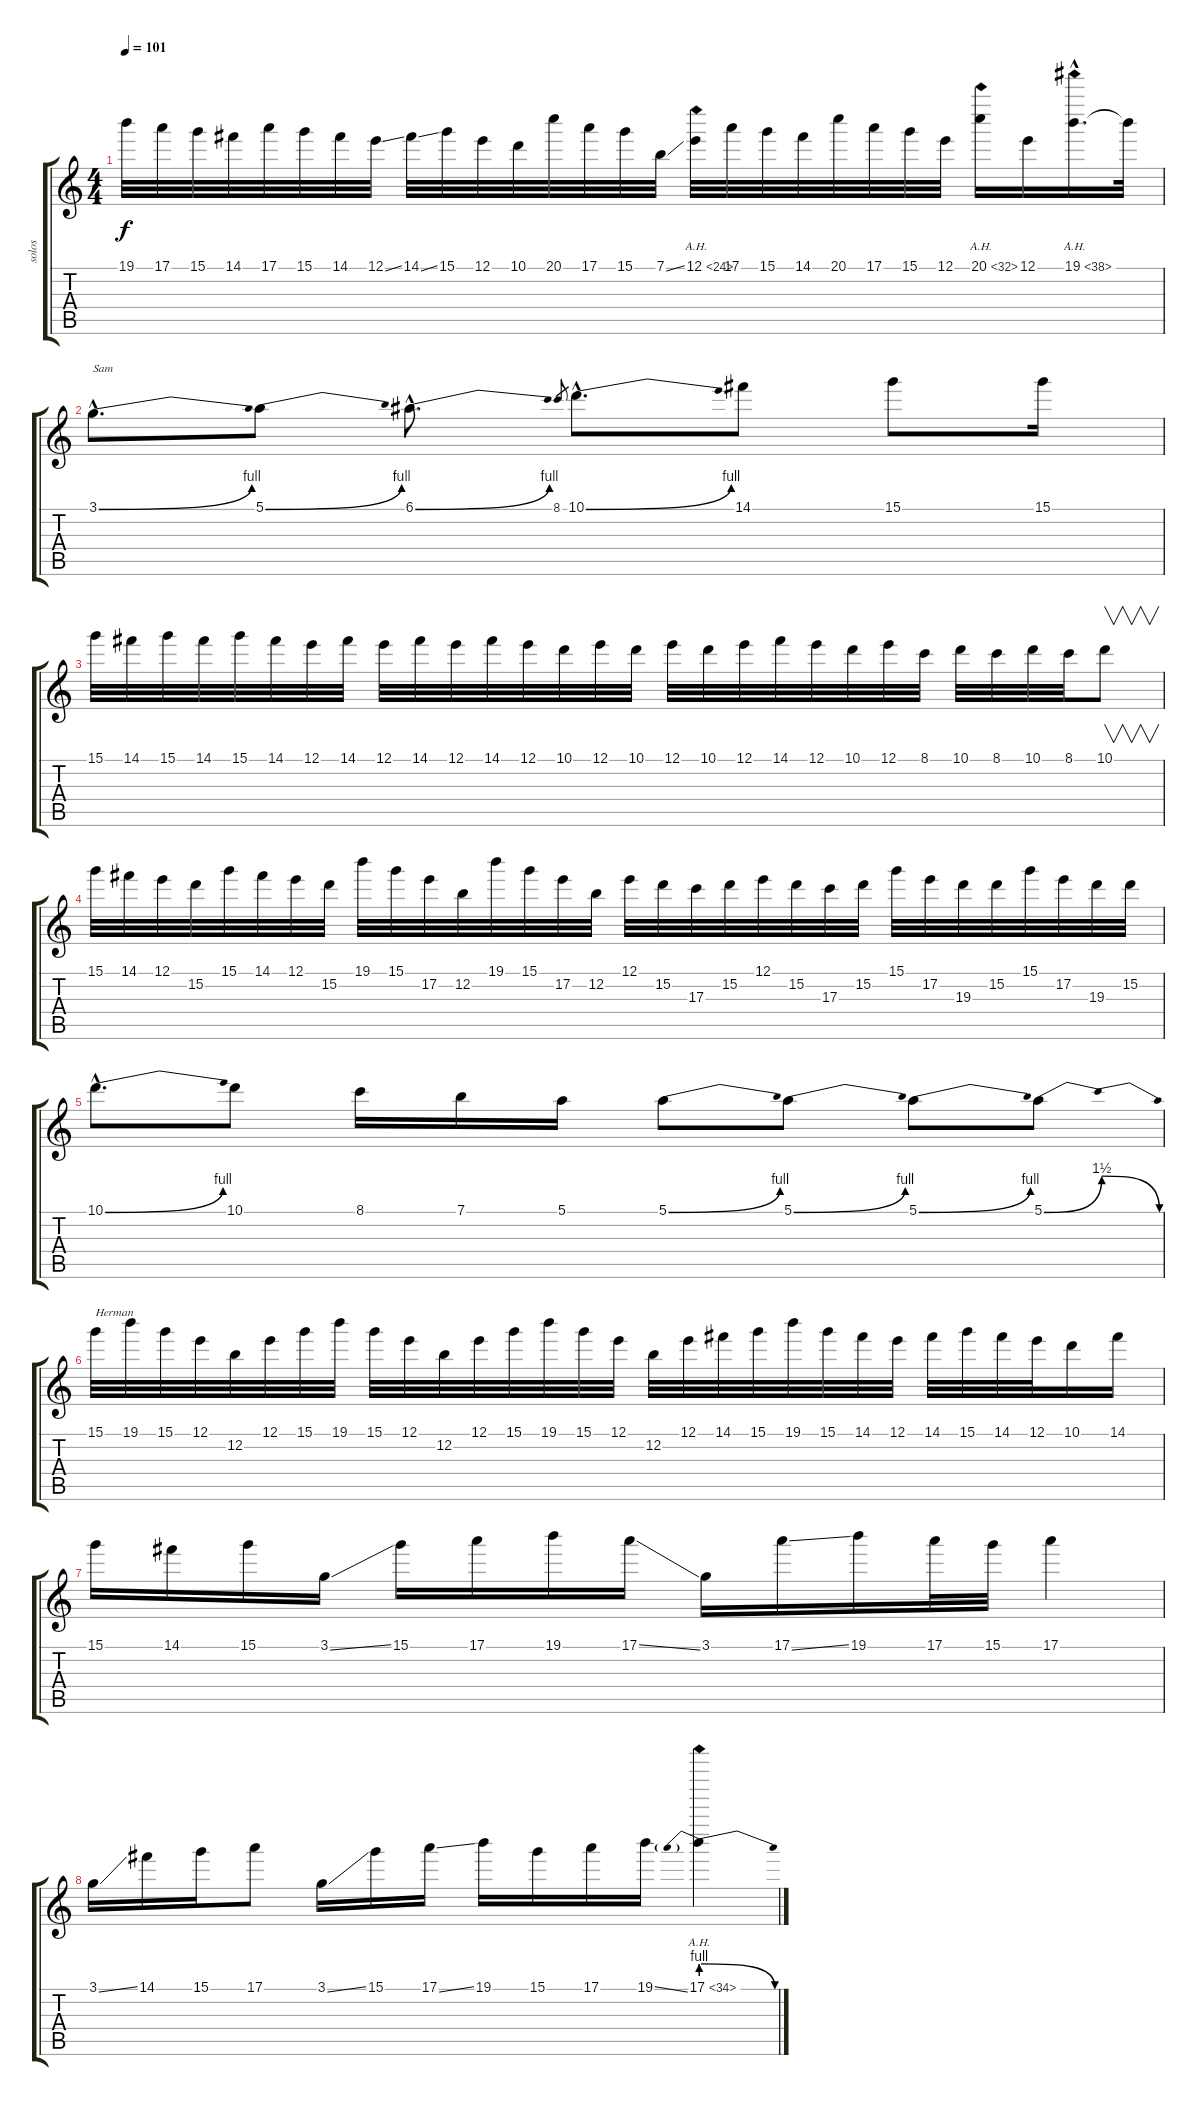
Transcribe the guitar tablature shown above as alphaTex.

\track ("solos" "solos") {instrument overdrivenguitar}
\staff {score tabs}
\tuning (E4 B3 G3 D3 A2 E2) {hide}
\ts (4 4)
\tempo 101
\clef g2
\ks c
19.1.32{dy f} 17.1.32 15.1.32 14.1.32 17.1.32 15.1.32 14.1.32 12.1{ss}.32 14.1{ss}.32 15.1.32 12.1.32 10.1.32 20.1.32 17.1.32 15.1.32 7.1{ss}.32 12.1{ah 12}.32 17.1.32 15.1.32 14.1.32 20.1.32 17.1.32 15.1.32 12.1.32 20.1{ah 12}.16 12.1.16 19.1{ah 19 hac}.16{d} 19.1{t}.32 |
3.1{be (bend 0 0 60 4) hac}.8{d txt "Sam" instrument distortionguitar} 5.1{be (bend 0 0 60 4)}.8 6.1{be (bend 0 0 60 4) hac}.8{d} 8.1.8{gr} 10.1{be (bend 0 0 60 4) hac}.8{d} 14.1.8 15.1.8 15.1.16 |
15.1.32 14.1.32 15.1.32 14.1.32 15.1.32 14.1.32 12.1.32 14.1.32 12.1.32 14.1.32 12.1.32 14.1.32 12.1.32 10.1.32 12.1.32 10.1.32 12.1.32 10.1.32 12.1.32 14.1.32 12.1.32 10.1.32 12.1.32 8.1.32 10.1.32 8.1.32 10.1.32 8.1.32 10.1.8{v} |
15.1.32 14.1.32 12.1.32 15.2.32 15.1.32 14.1.32 12.1.32 15.2.32 19.1.32 15.1.32 17.2.32 12.2.32 19.1.32 15.1.32 17.2.32 12.2.32 12.1.32 15.2.32 17.3.32 15.2.32 12.1.32 15.2.32 17.3.32 15.2.32 15.1.32 17.2.32 19.3.32 15.2.32 15.1.32 17.2.32 19.3.32 15.2.32 |
10.1{be (bend 0 0 60 4) hac}.8{d} 10.1.8 8.1.16 7.1.16 5.1.16 5.1{be (bend 0 0 60 4)}.8 5.1{be (bend 0 0 60 4)}.8 5.1{be (bend 0 0 60 4)}.8 5.1{be (bendrelease 0 0 30 6 30 6 60 0)}.8 |
15.1.32{txt "Herman" instrument overdrivenguitar} 19.1.32 15.1.32 12.1.32 12.2.32 12.1.32 15.1.32 19.1.32 15.1.32 12.1.32 12.2.32 12.1.32 15.1.32 19.1.32 15.1.32 12.1.32 12.2.32 12.1.32 14.1.32 15.1.32 19.1.32 15.1.32 14.1.32 12.1.32 14.1.32 15.1.32 14.1.32 12.1.32 10.1.16 14.1.16 |
15.1.16 14.1.16 15.1.16 3.1{ss}.16 15.1.16 17.1.16 19.1.16 17.1{ss}.16 3.1.16 17.1{ss}.16 19.1.16 17.1.32 15.1.32 17.1.4 |
3.1{ss}.16 14.1.16 15.1.16 17.1.8 3.1{ss}.16 15.1.16 17.1{ss}.16 19.1.16 15.1.16 17.1.16 19.1{ss}.16 17.1{be (prebendrelease 0 4 60 0) ah 17}.4
